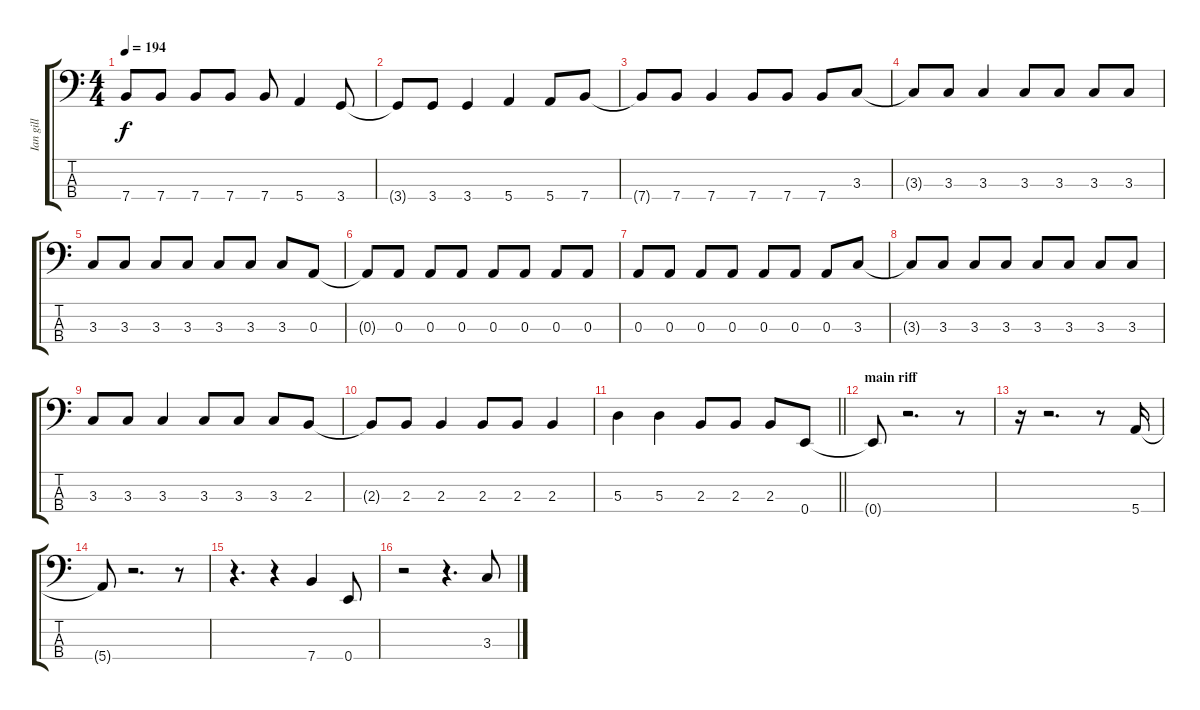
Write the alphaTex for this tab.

\track ("Ian gill" "Ian gill") {instrument electricbasspick}
\staff {score tabs}
\tuning (G2 D2 A1 E1) {hide}
\ts (4 4)
\tempo 194
\clef f4
\ks c
7.4{t}.8{dy f} 7.4.8 7.4.8 7.4.8 7.4.8 5.4.4 3.4.8 |
3.4{t}.8 3.4.8 3.4.4 5.4.4 5.4.8 7.4.8 |
7.4{t}.8 7.4.8 7.4.4 7.4.8 7.4.8 7.4.8 3.3.8 |
3.3{t}.8 3.3.8 3.3.4 3.3.8 3.3.8 3.3.8 3.3.8 |
3.3.8 3.3.8 3.3.8 3.3.8 3.3.8 3.3.8 3.3.8 0.3.8 |
0.3{t}.8 0.3.8 0.3.8 0.3.8 0.3.8 0.3.8 0.3.8 0.3.8 |
0.3.8 0.3.8 0.3.8 0.3.8 0.3.8 0.3.8 0.3.8 3.3.8 |
3.3{t}.8 3.3.8 3.3.8 3.3.8 3.3.8 3.3.8 3.3.8 3.3.8 |
3.3.8 3.3.8 3.3.4 3.3.8 3.3.8 3.3.8 2.3.8 |
2.3{t}.8 2.3.8 2.3.4 2.3.8 2.3.8 2.3.4 |
\barLineRight lightlight
5.3.4 5.3.4 2.3.8 2.3.8 2.3.8 0.4.8 |
\section ("" "main riff")
0.4{t}.8 r.2{d} r.8 |
r.16 r.2{d} r.8 5.4.16 |
5.4{t}.8 r.2{d} r.8 |
r.4{d} r.4 7.4.4 0.4.8 |
r.2 r.4{d} 3.3.8
